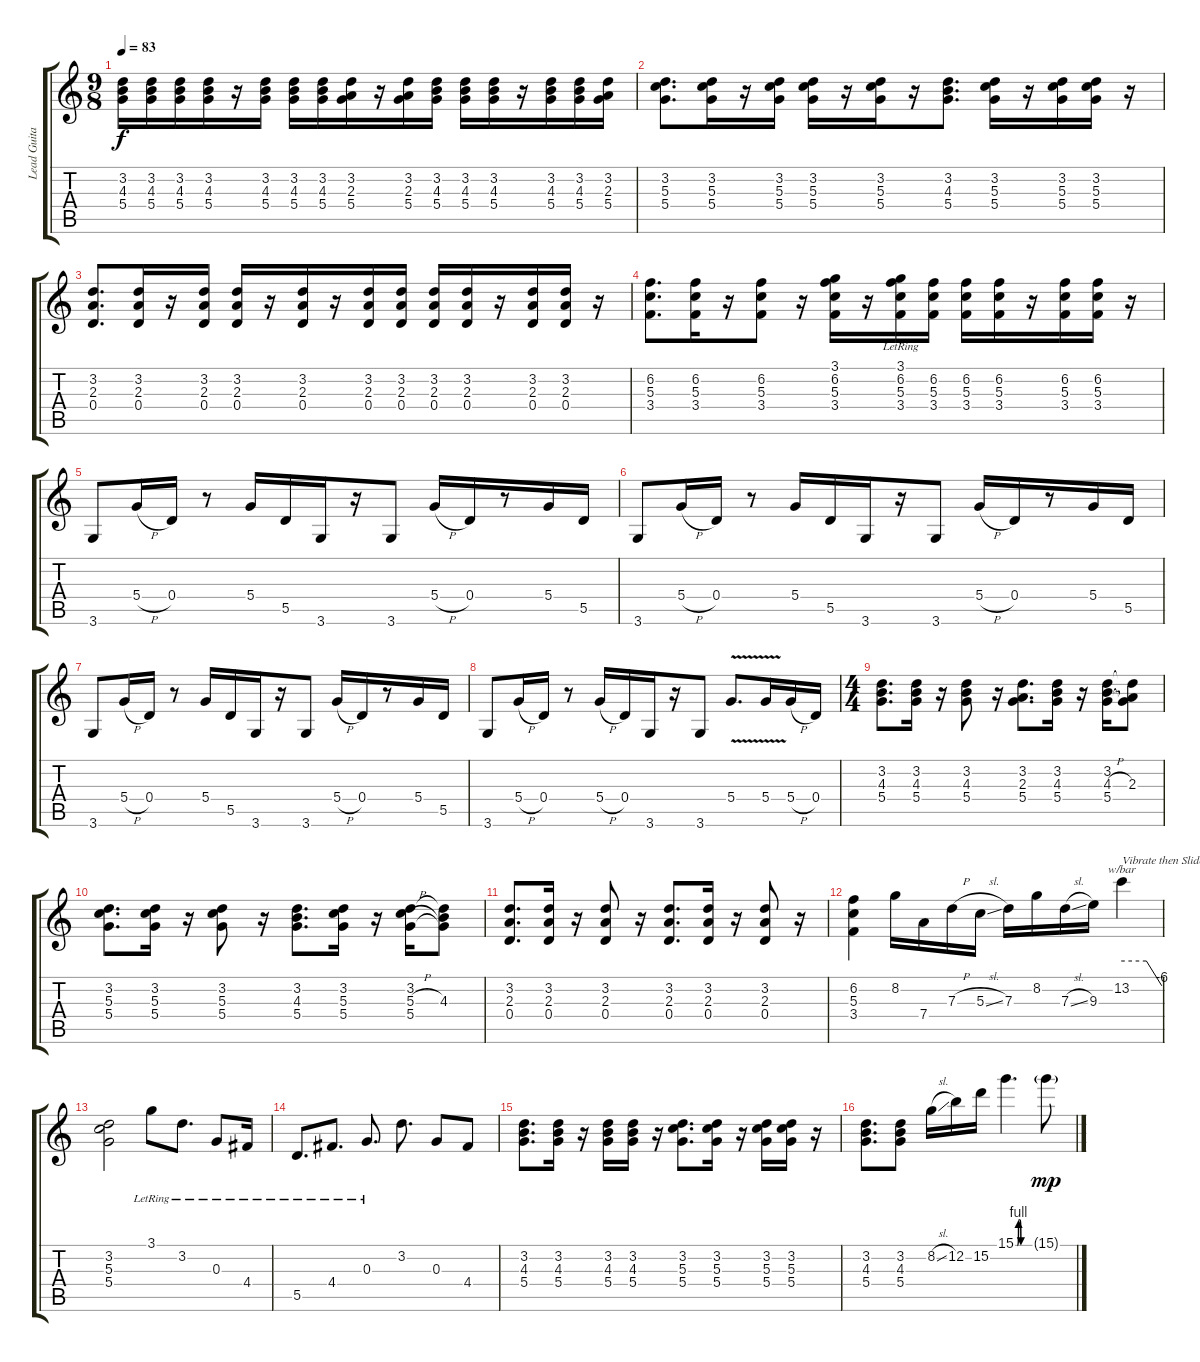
\track ("Lead Guitar" "Lead Guita") {instrument distortionguitar}
\staff {score tabs}
\tuning (E4 B3 G3 D3 A2 E2) {hide}
\ts (9 8)
\section ("" "")
\tempo 83
\clef g2
\ks c
(3.2 4.3 5.4).16{dy f} (3.2 4.3 5.4).16 (3.2 4.3 5.4).16 (3.2 4.3 5.4).16 r.16 (3.2 4.3 5.4).16 (3.2 4.3 5.4).16 (3.2 4.3 5.4).16 (3.2 2.3 5.4).16 r.16 (3.2 2.3 5.4).16 (3.2 4.3 5.4).16 (3.2 4.3 5.4).16 (3.2 4.3 5.4).16 r.16 (3.2 4.3 5.4).16 (3.2 4.3 5.4).16 (3.2 2.3 5.4).16 |
(3.2 5.3 5.4).8{d} (3.2 5.3 5.4).16 r.16 (3.2 5.3 5.4).16 (3.2 5.3 5.4).16 r.16 (3.2 5.3 5.4).16 r.16 (3.2 4.3 5.4).8{d} (3.2 5.3 5.4).16 r.16 (3.2 5.3 5.4).16 (3.2 5.3 5.4).16 r.16 |
(3.2 2.3 0.4).8{d} (3.2 2.3 0.4).16 r.16 (3.2 2.3 0.4).16 (3.2 2.3 0.4).16 r.16 (3.2 2.3 0.4).16 r.16 (3.2 2.3 0.4).16 (3.2 2.3 0.4).16 (3.2 2.3 0.4).16 (3.2 2.3 0.4).16 r.16 (3.2 2.3 0.4).16 (3.2 2.3 0.4).16 r.16 |
(6.2 5.3 3.4).8{d} (6.2 5.3 3.4).16 r.16 (6.2 5.3 3.4).8 r.16 (3.1 6.2 5.3 3.4).16 r.16 (3.1{lr} 6.2 5.3 3.4).16 (6.2 5.3 3.4).16 (6.2 5.3 3.4).16 (6.2 5.3 3.4).16 r.16 (6.2 5.3 3.4).16 (6.2 5.3 3.4).16 r.16 |
\section ("" "")
3.6.8 5.4{h}.16 0.4.16 r.8 5.4.16 5.5.16 3.6.16 r.16 3.6.8 5.4{h}.16 0.4.16 r.8 5.4.16 5.5.16 |
3.6.8 5.4{h}.16 0.4.16 r.8 5.4.16 5.5.16 3.6.16 r.16 3.6.8 5.4{h}.16 0.4.16 r.8 5.4.16 5.5.16 |
3.6.8 5.4{h}.16 0.4.16 r.8 5.4.16 5.5.16 3.6.16 r.16 3.6.8 5.4{h}.16 0.4.16 r.8 5.4.16 5.5.16 |
3.6.8 5.4{h}.16 0.4.16 r.8 5.4{h}.16 0.4.16 3.6.16 r.16 3.6.8 5.4{v}.8{d} 5.4{v}.16 5.4{h}.16 0.4.16 |
\ts (4 4)
\section ("" "")
(3.2 4.3 5.4).8{d} (3.2 4.3 5.4).16 r.16 (3.2 4.3 5.4).8 r.16 (3.2 2.3 5.4).8{d} (3.2 4.3 5.4).16 r.16 (3.2 4.3{h} 5.4).16 (3.2{t} 2.3 5.4{t}).8 |
(3.2 5.3 5.4).8{d} (3.2 5.3 5.4).16 r.16 (3.2 5.3 5.4).8 r.16 (3.2 4.3 5.4).8{d} (3.2 5.3 5.4).16 r.16 (3.2 5.3{h} 5.4).16 (3.2{t} 4.3 5.4{t}).8 |
(3.2 2.3 0.4).8{d} (3.2 2.3 0.4).16 r.16 (3.2 2.3 0.4).8 r.16 (3.2 2.3 0.4).8{d} (3.2 2.3 0.4).16 r.16 (3.2 2.3 0.4).8 r.16 |
(6.2 5.3 3.4).4 8.2.16 7.4.16 7.3{h}.16 5.3{sl}.16 7.3.16 8.2.16 7.3{sl}.16 9.3.16 13.2.4{tbe (custom default 0 0 37 0 60 -24) txt "Vibrate then Slide Down"} |
(3.2 5.3 5.4).2 3.1{lr}.8 3.2{lr}.8{d} 0.3{lr}.8 4.4{lr}.16 |
5.5{lr}.8{d} 4.4{lr}.8{d} 0.3{lr}.8{d} 3.2.8{d} 0.3.8 4.4.8 |
(3.2 4.3 5.4).8{d} (3.2 4.3 5.4).16 r.16 (3.2 4.3 5.4).16 (3.2 4.3 5.4).16 r.16 (3.2 5.3 5.4).8{d} (3.2 5.3 5.4).16 r.16 (3.2 5.3 5.4).16 (3.2 5.3 5.4).16 r.16 |
(3.2 4.3 5.4).8{d} (3.2 4.3 5.4).8 8.2{sl}.16 12.2.16 15.2.16 15.1{be (custom 0 0 8 0 13 4 19 4 23 0 25 0 60 0)}.4{d} 15.1{g}.8{dy mp}
